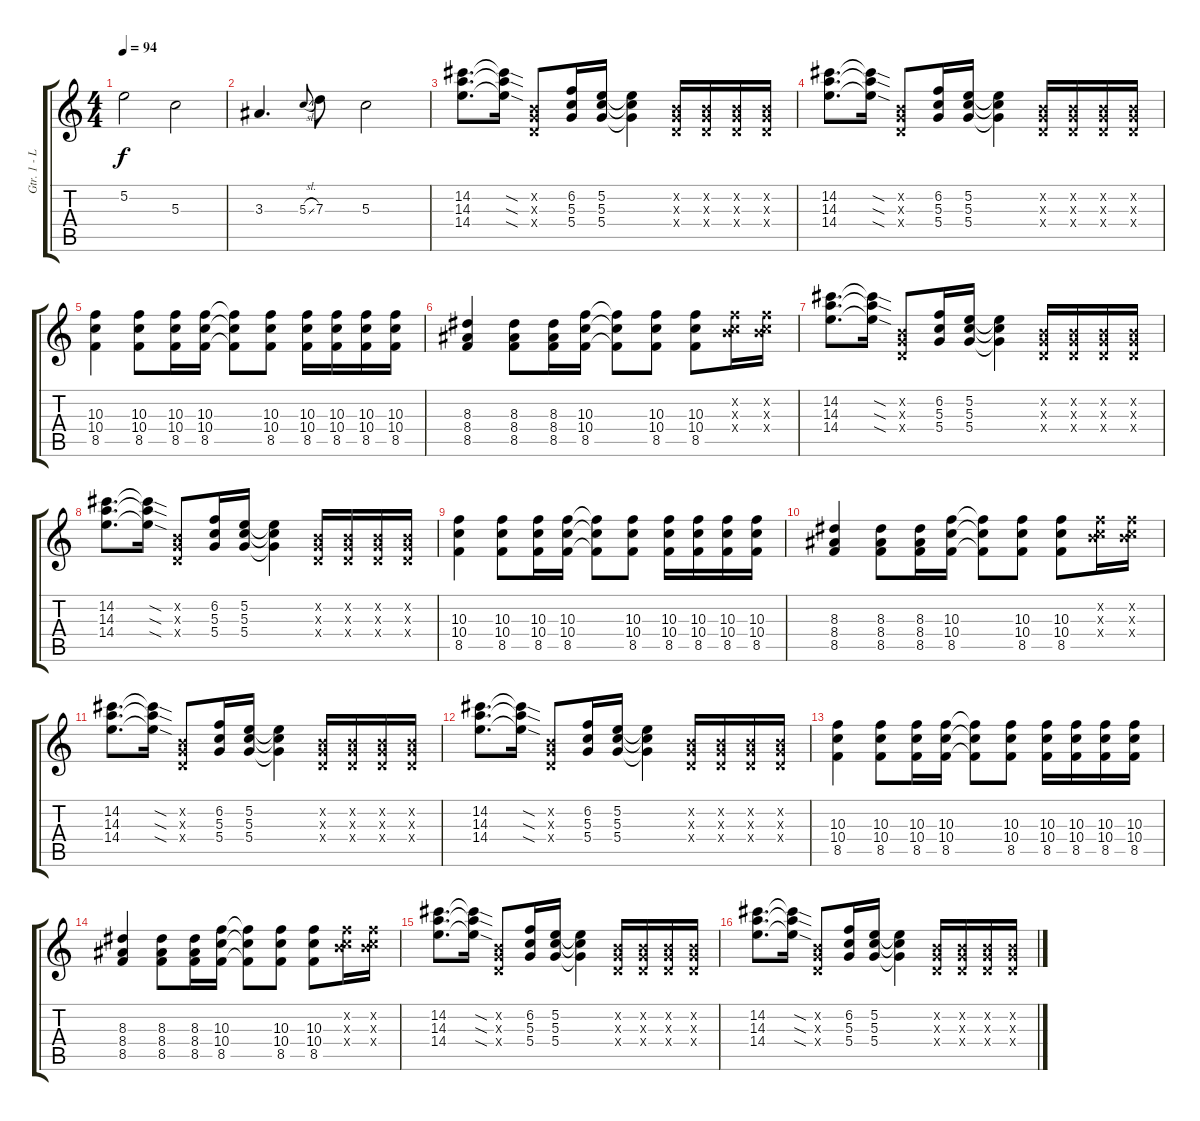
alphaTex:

\track ("Gtr. 1 - Lead" "Gtr. 1 - L") {instrument distortionguitar}
\staff {score tabs}
\tuning (E4 B3 G3 D3 A2 E2) {hide}
\ts (4 4)
\tempo 94
\clef g2
\ks c
5.2.2{dy f} 5.3.2 |
3.3.4{d} 5.3{sl}.8{gr onbeat} 7.3.8 5.3.2 |
(14.2 14.3 14.4).8{d} (14.2{sod t} 14.3{sod t} 14.4{sod t}).16 (0.2{x} 0.3{x} 0.4{x}).8 (6.2 5.3 5.4).16 (5.2 5.3 5.4).16 (5.2{t} 5.3{t} 5.4{t}).4 (0.2{x} 0.3{x} 0.4{x}).16 (0.2{x} 0.3{x} 0.4{x}).16 (0.2{x} 0.3{x} 0.4{x}).16 (0.2{x} 0.3{x} 0.4{x}).16 |
(14.2 14.3 14.4).8{d} (14.2{sod t} 14.3{sod t} 14.4{sod t}).16 (0.2{x} 0.3{x} 0.4{x}).8 (6.2 5.3 5.4).16 (5.2 5.3 5.4).16 (5.2{t} 5.3{t} 5.4{t}).4 (0.2{x} 0.3{x} 0.4{x}).16 (0.2{x} 0.3{x} 0.4{x}).16 (0.2{x} 0.3{x} 0.4{x}).16 (0.2{x} 0.3{x} 0.4{x}).16 |
(10.3 10.4 8.5).4 (10.3 10.4 8.5).8 (10.3 10.4 8.5).16 (10.3 10.4 8.5).16 (10.3{t} 10.4{t} 8.5{t}).8 (10.3 10.4 8.5).8 (10.3 10.4 8.5).16 (10.3 10.4 8.5).16 (10.3 10.4 8.5).16 (10.3 10.4 8.5).16 |
(8.3 8.4 8.5).4 (8.3 8.4 8.5).8 (8.3 8.4 8.5).16 (10.3 10.4 8.5).16 (10.3{t} 10.4{t} 8.5{t}).8 (10.3 10.4 8.5).8 (10.3 10.4 8.5).8 (0.2{x} 10.3{x} 10.4{x}).16 (0.2{x} 10.3{x} 10.4{x}).16 |
(14.2 14.3 14.4).8{d} (14.2{sod t} 14.3{sod t} 14.4{sod t}).16 (0.2{x} 0.3{x} 0.4{x}).8 (6.2 5.3 5.4).16 (5.2 5.3 5.4).16 (5.2{t} 5.3{t} 5.4{t}).4 (0.2{x} 0.3{x} 0.4{x}).16 (0.2{x} 0.3{x} 0.4{x}).16 (0.2{x} 0.3{x} 0.4{x}).16 (0.2{x} 0.3{x} 0.4{x}).16 |
(14.2 14.3 14.4).8{d} (14.2{sod t} 14.3{sod t} 14.4{sod t}).16 (0.2{x} 0.3{x} 0.4{x}).8 (6.2 5.3 5.4).16 (5.2 5.3 5.4).16 (5.2{t} 5.3{t} 5.4{t}).4 (0.2{x} 0.3{x} 0.4{x}).16 (0.2{x} 0.3{x} 0.4{x}).16 (0.2{x} 0.3{x} 0.4{x}).16 (0.2{x} 0.3{x} 0.4{x}).16 |
(10.3 10.4 8.5).4 (10.3 10.4 8.5).8 (10.3 10.4 8.5).16 (10.3 10.4 8.5).16 (10.3{t} 10.4{t} 8.5{t}).8 (10.3 10.4 8.5).8 (10.3 10.4 8.5).16 (10.3 10.4 8.5).16 (10.3 10.4 8.5).16 (10.3 10.4 8.5).16 |
(8.3 8.4 8.5).4 (8.3 8.4 8.5).8 (8.3 8.4 8.5).16 (10.3 10.4 8.5).16 (10.3{t} 10.4{t} 8.5{t}).8 (10.3 10.4 8.5).8 (10.3 10.4 8.5).8 (0.2{x} 10.3{x} 10.4{x}).16 (0.2{x} 10.3{x} 10.4{x}).16 |
(14.2 14.3 14.4).8{d} (14.2{sod t} 14.3{sod t} 14.4{sod t}).16 (0.2{x} 0.3{x} 0.4{x}).8 (6.2 5.3 5.4).16 (5.2 5.3 5.4).16 (5.2{t} 5.3{t} 5.4{t}).4 (0.2{x} 0.3{x} 0.4{x}).16 (0.2{x} 0.3{x} 0.4{x}).16 (0.2{x} 0.3{x} 0.4{x}).16 (0.2{x} 0.3{x} 0.4{x}).16 |
(14.2 14.3 14.4).8{d} (14.2{sod t} 14.3{sod t} 14.4{sod t}).16 (0.2{x} 0.3{x} 0.4{x}).8 (6.2 5.3 5.4).16 (5.2 5.3 5.4).16 (5.2{t} 5.3{t} 5.4{t}).4 (0.2{x} 0.3{x} 0.4{x}).16 (0.2{x} 0.3{x} 0.4{x}).16 (0.2{x} 0.3{x} 0.4{x}).16 (0.2{x} 0.3{x} 0.4{x}).16 |
(10.3 10.4 8.5).4 (10.3 10.4 8.5).8 (10.3 10.4 8.5).16 (10.3 10.4 8.5).16 (10.3{t} 10.4{t} 8.5{t}).8 (10.3 10.4 8.5).8 (10.3 10.4 8.5).16 (10.3 10.4 8.5).16 (10.3 10.4 8.5).16 (10.3 10.4 8.5).16 |
(8.3 8.4 8.5).4 (8.3 8.4 8.5).8 (8.3 8.4 8.5).16 (10.3 10.4 8.5).16 (10.3{t} 10.4{t} 8.5{t}).8 (10.3 10.4 8.5).8 (10.3 10.4 8.5).8 (0.2{x} 10.3{x} 10.4{x}).16 (0.2{x} 10.3{x} 10.4{x}).16 |
(14.2 14.3 14.4).8{d} (14.2{sod t} 14.3{sod t} 14.4{sod t}).16 (0.2{x} 0.3{x} 0.4{x}).8 (6.2 5.3 5.4).16 (5.2 5.3 5.4).16 (5.2{t} 5.3{t} 5.4{t}).4 (0.2{x} 0.3{x} 0.4{x}).16 (0.2{x} 0.3{x} 0.4{x}).16 (0.2{x} 0.3{x} 0.4{x}).16 (0.2{x} 0.3{x} 0.4{x}).16 |
(14.2 14.3 14.4).8{d} (14.2{sod t} 14.3{sod t} 14.4{sod t}).16 (0.2{x} 0.3{x} 0.4{x}).8 (6.2 5.3 5.4).16 (5.2 5.3 5.4).16 (5.2{t} 5.3{t} 5.4{t}).4 (0.2{x} 0.3{x} 0.4{x}).16 (0.2{x} 0.3{x} 0.4{x}).16 (0.2{x} 0.3{x} 0.4{x}).16 (0.2{x} 0.3{x} 0.4{x}).16
